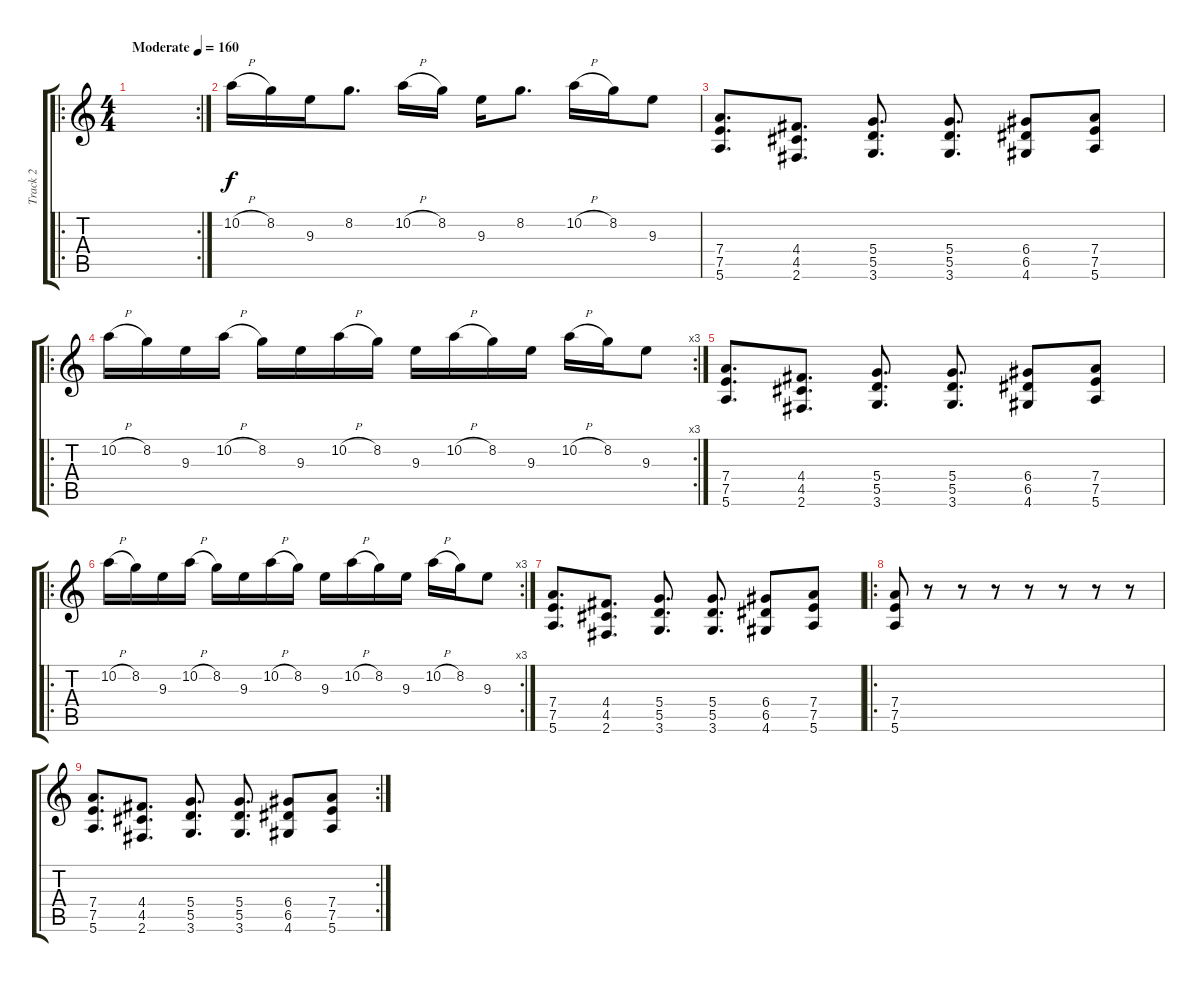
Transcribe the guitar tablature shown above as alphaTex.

\track ("Track 2" "Track 2") {instrument distortionguitar}
\staff {score tabs}
\tuning (E4 B3 G3 D3 A2 E2) {hide}
\ro
\rc 2
\ts (4 4)
\tempo (160 "Moderate")
\clef g2
\ks c
|
10.2{h}.16 8.2.16 9.3.16 8.2.8{d} 10.2{h}.16 8.2.16 9.3.16 8.2.8{d} 10.2{h}.16 8.2.16 9.3.8 |
(7.4 7.5 5.6).8{d} (4.4 4.5 2.6).8{d} (5.4 5.5 3.6).8{d} (5.4 5.5 3.6).8{d} (6.4 6.5 4.6).8 (7.4 7.5 5.6).8 |
\ro
\rc 3
10.2{h}.16 8.2.16 9.3.16 10.2{h}.16 8.2.16 9.3.16 10.2{h}.16 8.2.16 9.3.16 10.2{h}.16 8.2.16 9.3.16 10.2{h}.16 8.2.16 9.3.8 |
(7.4 7.5 5.6).8{d} (4.4 4.5 2.6).8{d} (5.4 5.5 3.6).8{d} (5.4 5.5 3.6).8{d} (6.4 6.5 4.6).8 (7.4 7.5 5.6).8 |
\ro
\rc 3
10.2{h}.16 8.2.16 9.3.16 10.2{h}.16 8.2.16 9.3.16 10.2{h}.16 8.2.16 9.3.16 10.2{h}.16 8.2.16 9.3.16 10.2{h}.16 8.2.16 9.3.8 |
(7.4 7.5 5.6).8{d} (4.4 4.5 2.6).8{d} (5.4 5.5 3.6).8{d} (5.4 5.5 3.6).8{d} (6.4 6.5 4.6).8 (7.4 7.5 5.6).8 |
\ro
(7.4 7.5 5.6).8 r.8 r.8 r.8 r.8 r.8 r.8 r.8 |
\rc 2
(7.4 7.5 5.6).8{d} (4.4 4.5 2.6).8{d} (5.4 5.5 3.6).8{d} (5.4 5.5 3.6).8{d} (6.4 6.5 4.6).8 (7.4 7.5 5.6).8
